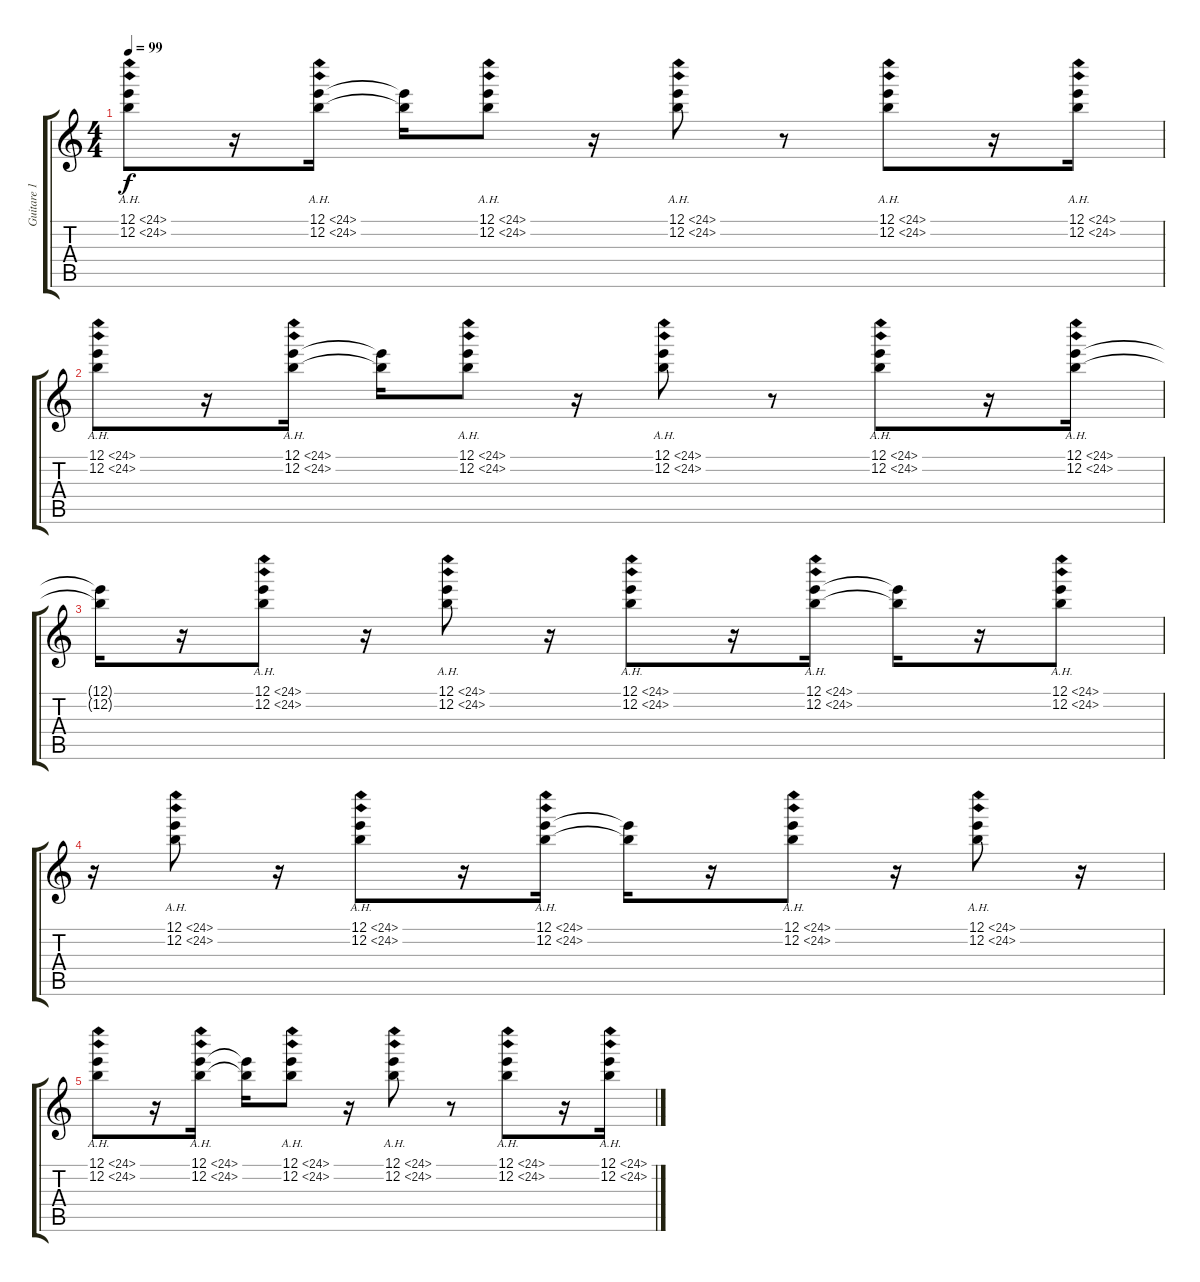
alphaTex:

\track ("Guitare 1" "Guitare 1") {instrument acousticguitarsteel}
\staff {score tabs}
\tuning (E4 B3 G3 D3 A2 E2) {hide}
\ts (4 4)
\tempo 99
\clef g2
\ks c
(12.1{ah 12} 12.2{ah 12}).8{dy f} r.16 (12.1{ah 12} 12.2{ah 12}).16 (12.1{t} 12.2{t}).16 (12.1{ah 12} 12.2{ah 12}).8 r.16 (12.1{ah 12} 12.2{ah 12}).8 r.8 (12.1{ah 12} 12.2{ah 12}).8 r.16 (12.1{ah 12} 12.2{ah 12}).16 |
(12.1{ah 12} 12.2{ah 12}).8 r.16 (12.1{ah 12} 12.2{ah 12}).16 (12.1{t} 12.2{t}).16 (12.1{ah 12} 12.2{ah 12}).8 r.16 (12.1{ah 12} 12.2{ah 12}).8 r.8 (12.1{ah 12} 12.2{ah 12}).8 r.16 (12.1{ah 12} 12.2{ah 12}).16 |
(12.1{t} 12.2{t}).16 r.16 (12.1{ah 12} 12.2{ah 12}).8 r.16 (12.1{ah 12} 12.2{ah 12}).8 r.16 (12.1{ah 12} 12.2{ah 12}).8 r.16 (12.1{ah 12} 12.2{ah 12}).16 (12.1{t} 12.2{t}).16 r.16 (12.1{ah 12} 12.2{ah 12}).8 |
r.16 (12.1{ah 12} 12.2{ah 12}).8 r.16 (12.1{ah 12} 12.2{ah 12}).8 r.16 (12.1{ah 12} 12.2{ah 12}).16 (12.1{t} 12.2{t}).16 r.16 (12.1{ah 12} 12.2{ah 12}).8 r.16 (12.1{ah 12} 12.2{ah 12}).8 r.16 |
(12.1{ah 12} 12.2{ah 12}).8 r.16 (12.1{ah 12} 12.2{ah 12}).16 (12.1{t} 12.2{t}).16 (12.1{ah 12} 12.2{ah 12}).8 r.16 (12.1{ah 12} 12.2{ah 12}).8 r.8 (12.1{ah 12} 12.2{ah 12}).8 r.16 (12.1{ah 12} 12.2{ah 12}).16
